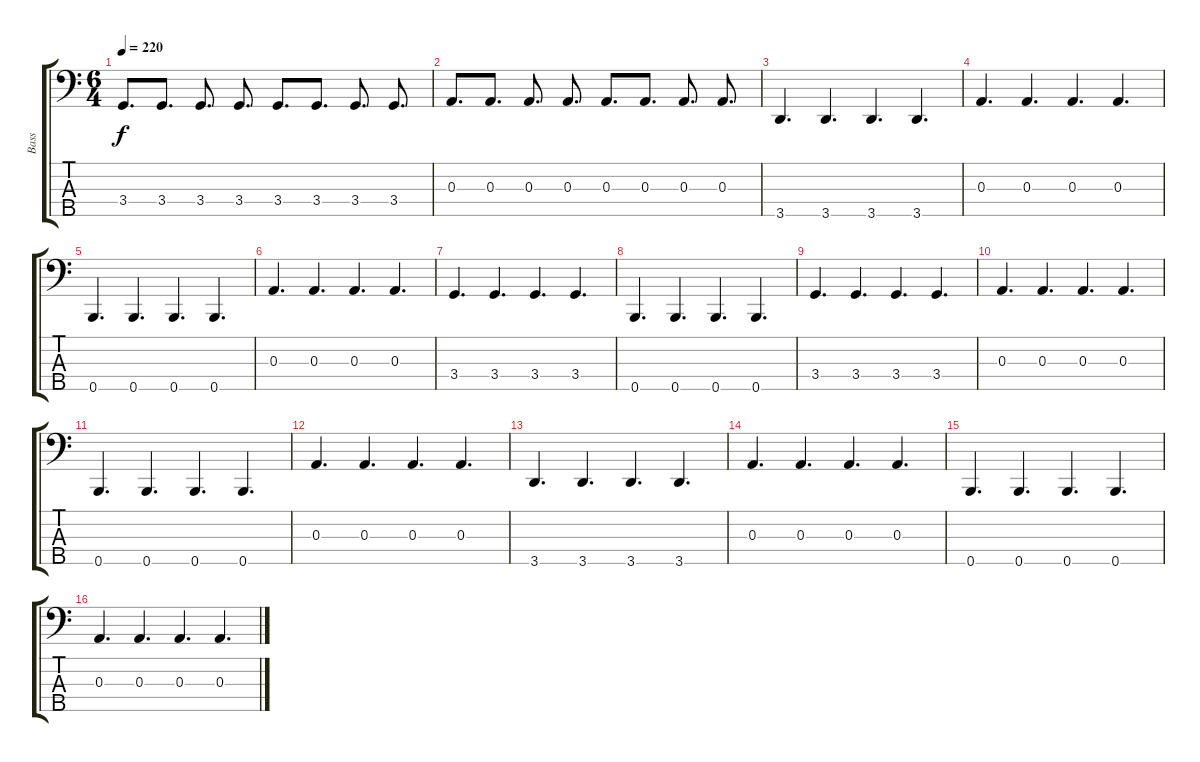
\track ("Bass" "Bass") {instrument electricbassfinger}
\staff {score tabs}
\tuning (G2 D2 A1 E1 B0) {hide}
\ts (6 4)
\tempo 220
\clef f4
\ks c
3.4.8{d dy f} 3.4.8{d} 3.4.8{d} 3.4.8{d} 3.4.8{d} 3.4.8{d} 3.4.8{d} 3.4.8{d} |
0.3.8{d} 0.3.8{d} 0.3.8{d} 0.3.8{d} 0.3.8{d} 0.3.8{d} 0.3.8{d} 0.3.8{d} |
3.5.4{d} 3.5.4{d} 3.5.4{d} 3.5.4{d} |
0.3.4{d} 0.3.4{d} 0.3.4{d} 0.3.4{d} |
0.5.4{d} 0.5.4{d} 0.5.4{d} 0.5.4{d} |
0.3.4{d} 0.3.4{d} 0.3.4{d} 0.3.4{d} |
3.4.4{d} 3.4.4{d} 3.4.4{d} 3.4.4{d} |
0.5.4{d} 0.5.4{d} 0.5.4{d} 0.5.4{d} |
3.4.4{d} 3.4.4{d} 3.4.4{d} 3.4.4{d} |
0.3.4{d} 0.3.4{d} 0.3.4{d} 0.3.4{d} |
0.5.4{d} 0.5.4{d} 0.5.4{d} 0.5.4{d} |
0.3.4{d} 0.3.4{d} 0.3.4{d} 0.3.4{d} |
3.5.4{d} 3.5.4{d} 3.5.4{d} 3.5.4{d} |
0.3.4{d} 0.3.4{d} 0.3.4{d} 0.3.4{d} |
0.5.4{d} 0.5.4{d} 0.5.4{d} 0.5.4{d} |
0.3.4{d} 0.3.4{d} 0.3.4{d} 0.3.4{d}
